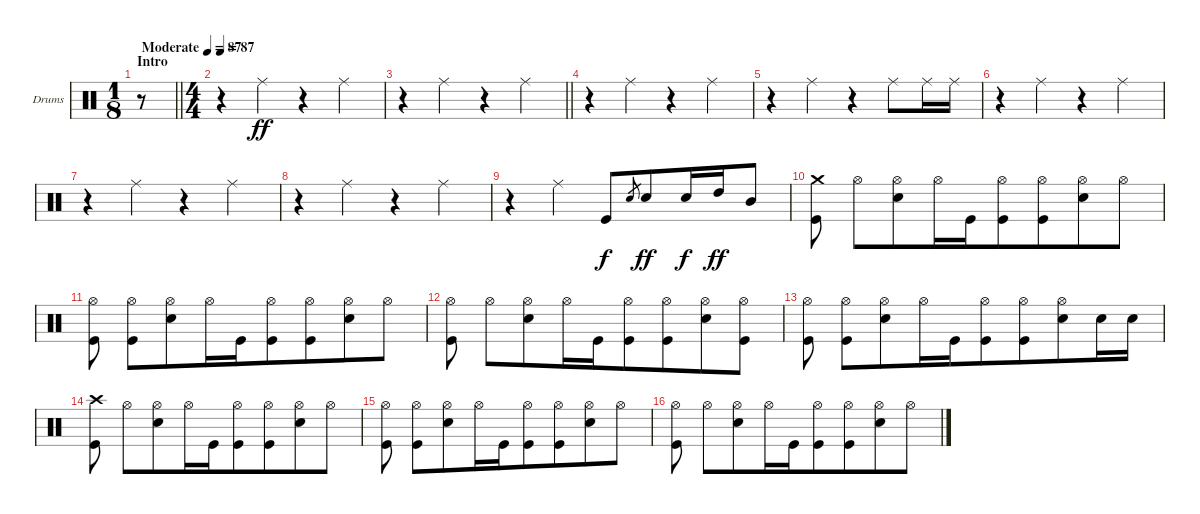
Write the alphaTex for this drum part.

\bracketExtendMode groupsimilarinstruments
\firstSystemTrackNameOrientation horizontal
\otherSystemsTrackNameOrientation horizontal
\track ("Drumkit" "Drums") {instrument percussion}
\staff {score}
\articulation defaults
\ts (1 8)
\beaming (8 1)
\section ("" "Intro")
\tempo (87 "Moderate")
\clef neutral
\barLineRight lightlight
\ks c
r.8{dy ff} |
\ts (4 4)
\beaming (8 1 7)
\section ("" "")
\tempo 87
r.4 "Ride (middle)".4 r.4 "Ride (middle)".4 |
\barLineRight lightlight
r.4 "Ride (middle)".4 r.4 "Ride (middle)".4 |
\section ("" "")
r.4 "Ride (middle)".4 r.4 "Ride (middle)".4 |
r.4 "Ride (middle)".4 r.4 "Ride (middle)".8 "Ride (middle)".16 "Ride (middle)".16 |
r.4 "Ride (middle)".4 r.4 "Ride (middle)".4 |
r.4 "Ride (middle)".4 r.4 "Ride (middle)".4 |
r.4 "Ride (middle)".4 r.4 "Ride (middle)".4 |
r.4 "Ride (middle)".4 "Kick (hit)".8{dy f} "Snare (hit) 2".8{gr} "Snare (hit) 2".8{dy ff} "Snare (hit) 2".16{dy f} "High Tom (hit)".16{dy ff} "Mid Tom (hit)".8 |
("Crash medium (hit)" "Kick (hit)").8 "Hi-Hat (open)".8 ("Hi-Hat (open)" "Snare (hit) 2").8 "Hi-Hat (open)".16 "Kick (hit)".16 ("Hi-Hat (open)" "Kick (hit)").8 ("Hi-Hat (open)" "Kick (hit)").8 ("Hi-Hat (open)" "Snare (hit) 2").8 "Hi-Hat (open)".8 |
("Hi-Hat (open)" "Kick (hit)").8 ("Hi-Hat (open)" "Kick (hit)").8 ("Hi-Hat (open)" "Snare (hit) 2").8 "Hi-Hat (open)".16 "Kick (hit)".16 ("Hi-Hat (open)" "Kick (hit)").8 ("Hi-Hat (open)" "Kick (hit)").8 ("Hi-Hat (open)" "Snare (hit) 2").8 "Hi-Hat (open)".8 |
("Hi-Hat (open)" "Kick (hit)").8 "Hi-Hat (open)".8 ("Hi-Hat (open)" "Snare (hit) 2").8 "Hi-Hat (open)".16 "Kick (hit)".16 ("Hi-Hat (open)" "Kick (hit)").8 ("Hi-Hat (open)" "Kick (hit)").8 ("Hi-Hat (open)" "Snare (hit) 2").8 ("Hi-Hat (open)" "Kick (hit)").8 |
("Hi-Hat (open)" "Kick (hit)").8 ("Hi-Hat (open)" "Kick (hit)").8 ("Hi-Hat (open)" "Snare (hit) 2").8 "Hi-Hat (open)".16 "Kick (hit)".16 ("Hi-Hat (open)" "Kick (hit)").8 ("Hi-Hat (open)" "Kick (hit)").8 ("Hi-Hat (open)" "Snare (hit) 2").8 "Snare (hit) 2".16 "Snare (hit) 2".16 |
("Crash high (hit)" "Kick (hit)").8 "Hi-Hat (open)".8 ("Hi-Hat (open)" "Snare (hit) 2").8 "Hi-Hat (open)".16 "Kick (hit)".16 ("Hi-Hat (open)" "Kick (hit)").8 ("Hi-Hat (open)" "Kick (hit)").8 ("Hi-Hat (open)" "Snare (hit) 2").8 "Hi-Hat (open)".8 |
("Hi-Hat (open)" "Kick (hit)").8 ("Hi-Hat (open)" "Kick (hit)").8 ("Hi-Hat (open)" "Snare (hit) 2").8 "Hi-Hat (open)".16 "Kick (hit)".16 ("Hi-Hat (open)" "Kick (hit)").8 ("Hi-Hat (open)" "Kick (hit)").8 ("Hi-Hat (open)" "Snare (hit) 2").8 "Hi-Hat (open)".8 |
("Hi-Hat (open)" "Kick (hit)").8 "Hi-Hat (open)".8 ("Hi-Hat (open)" "Snare (hit) 2").8 "Hi-Hat (open)".16 "Kick (hit)".16 ("Hi-Hat (open)" "Kick (hit)").8 ("Hi-Hat (open)" "Kick (hit)").8 ("Hi-Hat (open)" "Snare (hit) 2").8 "Hi-Hat (open)".8
